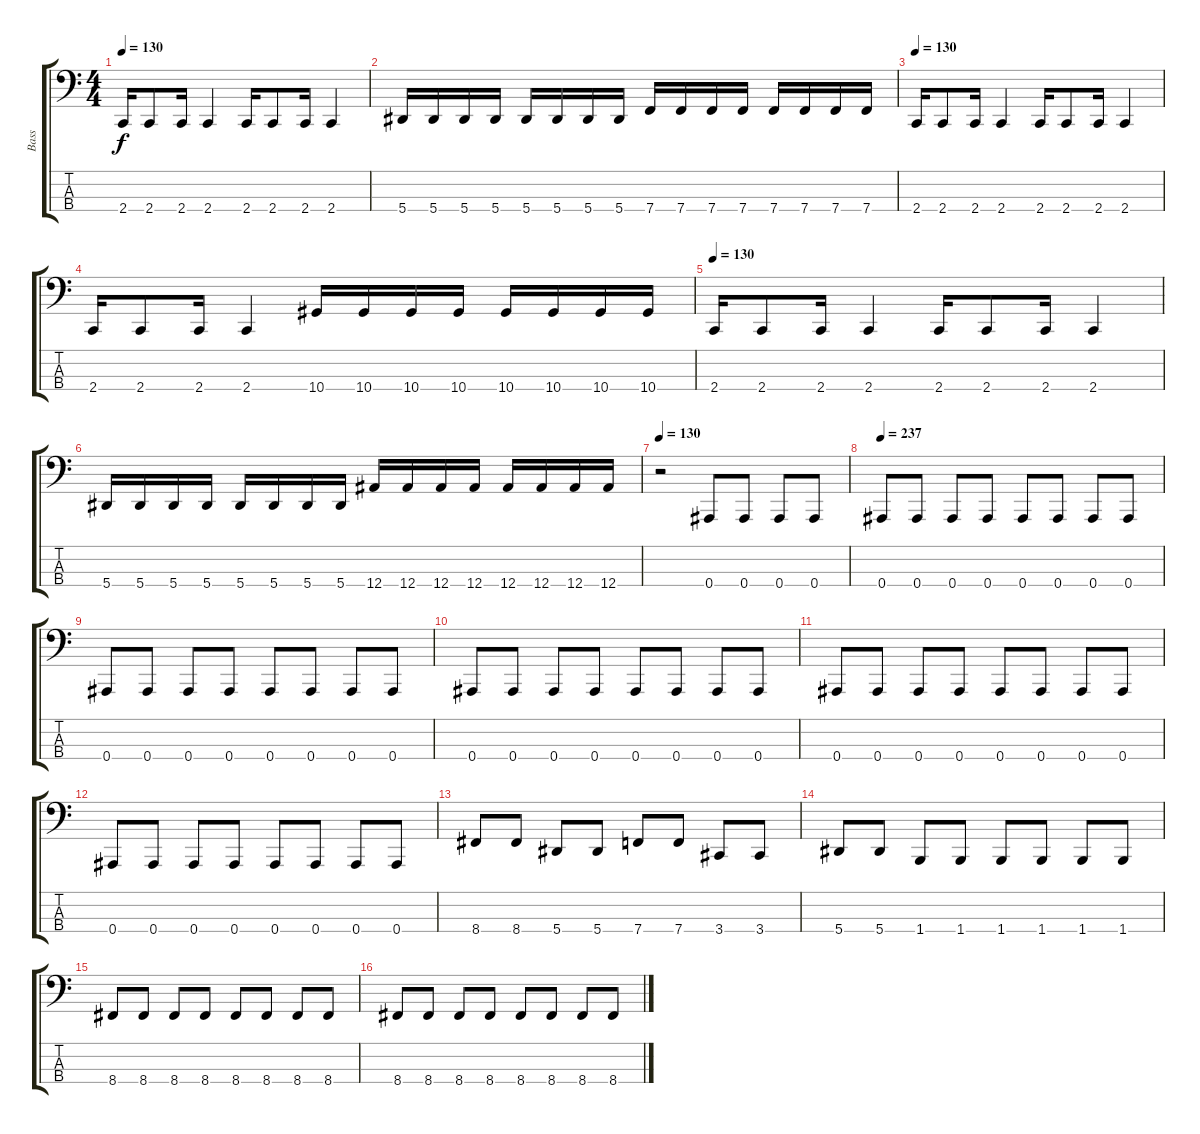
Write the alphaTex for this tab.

\track ("Bass" "Bass") {instrument acousticguitarsteel}
\staff {score tabs}
\tuning (Eb2 Bb1 F1 Bb0) {hide}
\ts (4 4)
\tempo 130
\clef f4
\ks c
2.4.16{dy f} 2.4.8 2.4.16 2.4.4 2.4.16 2.4.8 2.4.16 2.4.4 |
5.4.16 5.4.16 5.4.16 5.4.16 5.4.16 5.4.16 5.4.16 5.4.16 7.4.16 7.4.16 7.4.16 7.4.16 7.4.16 7.4.16 7.4.16 7.4.16 |
\tempo 130
2.4.16 2.4.8 2.4.16 2.4.4 2.4.16 2.4.8 2.4.16 2.4.4 |
2.4.16 2.4.8 2.4.16 2.4.4 10.4.16 10.4.16 10.4.16 10.4.16 10.4.16 10.4.16 10.4.16 10.4.16 |
\tempo 130
2.4.16 2.4.8 2.4.16 2.4.4 2.4.16 2.4.8 2.4.16 2.4.4 |
5.4.16 5.4.16 5.4.16 5.4.16 5.4.16 5.4.16 5.4.16 5.4.16 12.4.16 12.4.16 12.4.16 12.4.16 12.4.16 12.4.16 12.4.16 12.4.16 |
\tempo 130
r.2 0.4.8 0.4.8 0.4.8 0.4.8 |
\tempo 237
0.4.8 0.4.8 0.4.8 0.4.8 0.4.8 0.4.8 0.4.8 0.4.8 |
0.4.8 0.4.8 0.4.8 0.4.8 0.4.8 0.4.8 0.4.8 0.4.8 |
0.4.8 0.4.8 0.4.8 0.4.8 0.4.8 0.4.8 0.4.8 0.4.8 |
0.4.8 0.4.8 0.4.8 0.4.8 0.4.8 0.4.8 0.4.8 0.4.8 |
0.4.8 0.4.8 0.4.8 0.4.8 0.4.8 0.4.8 0.4.8 0.4.8 |
8.4.8 8.4.8 5.4.8 5.4.8 7.4.8 7.4.8 3.4.8 3.4.8 |
5.4.8 5.4.8 1.4.8 1.4.8 1.4.8 1.4.8 1.4.8 1.4.8 |
8.4.8 8.4.8 8.4.8 8.4.8 8.4.8 8.4.8 8.4.8 8.4.8 |
8.4.8 8.4.8 8.4.8 8.4.8 8.4.8 8.4.8 8.4.8 8.4.8
